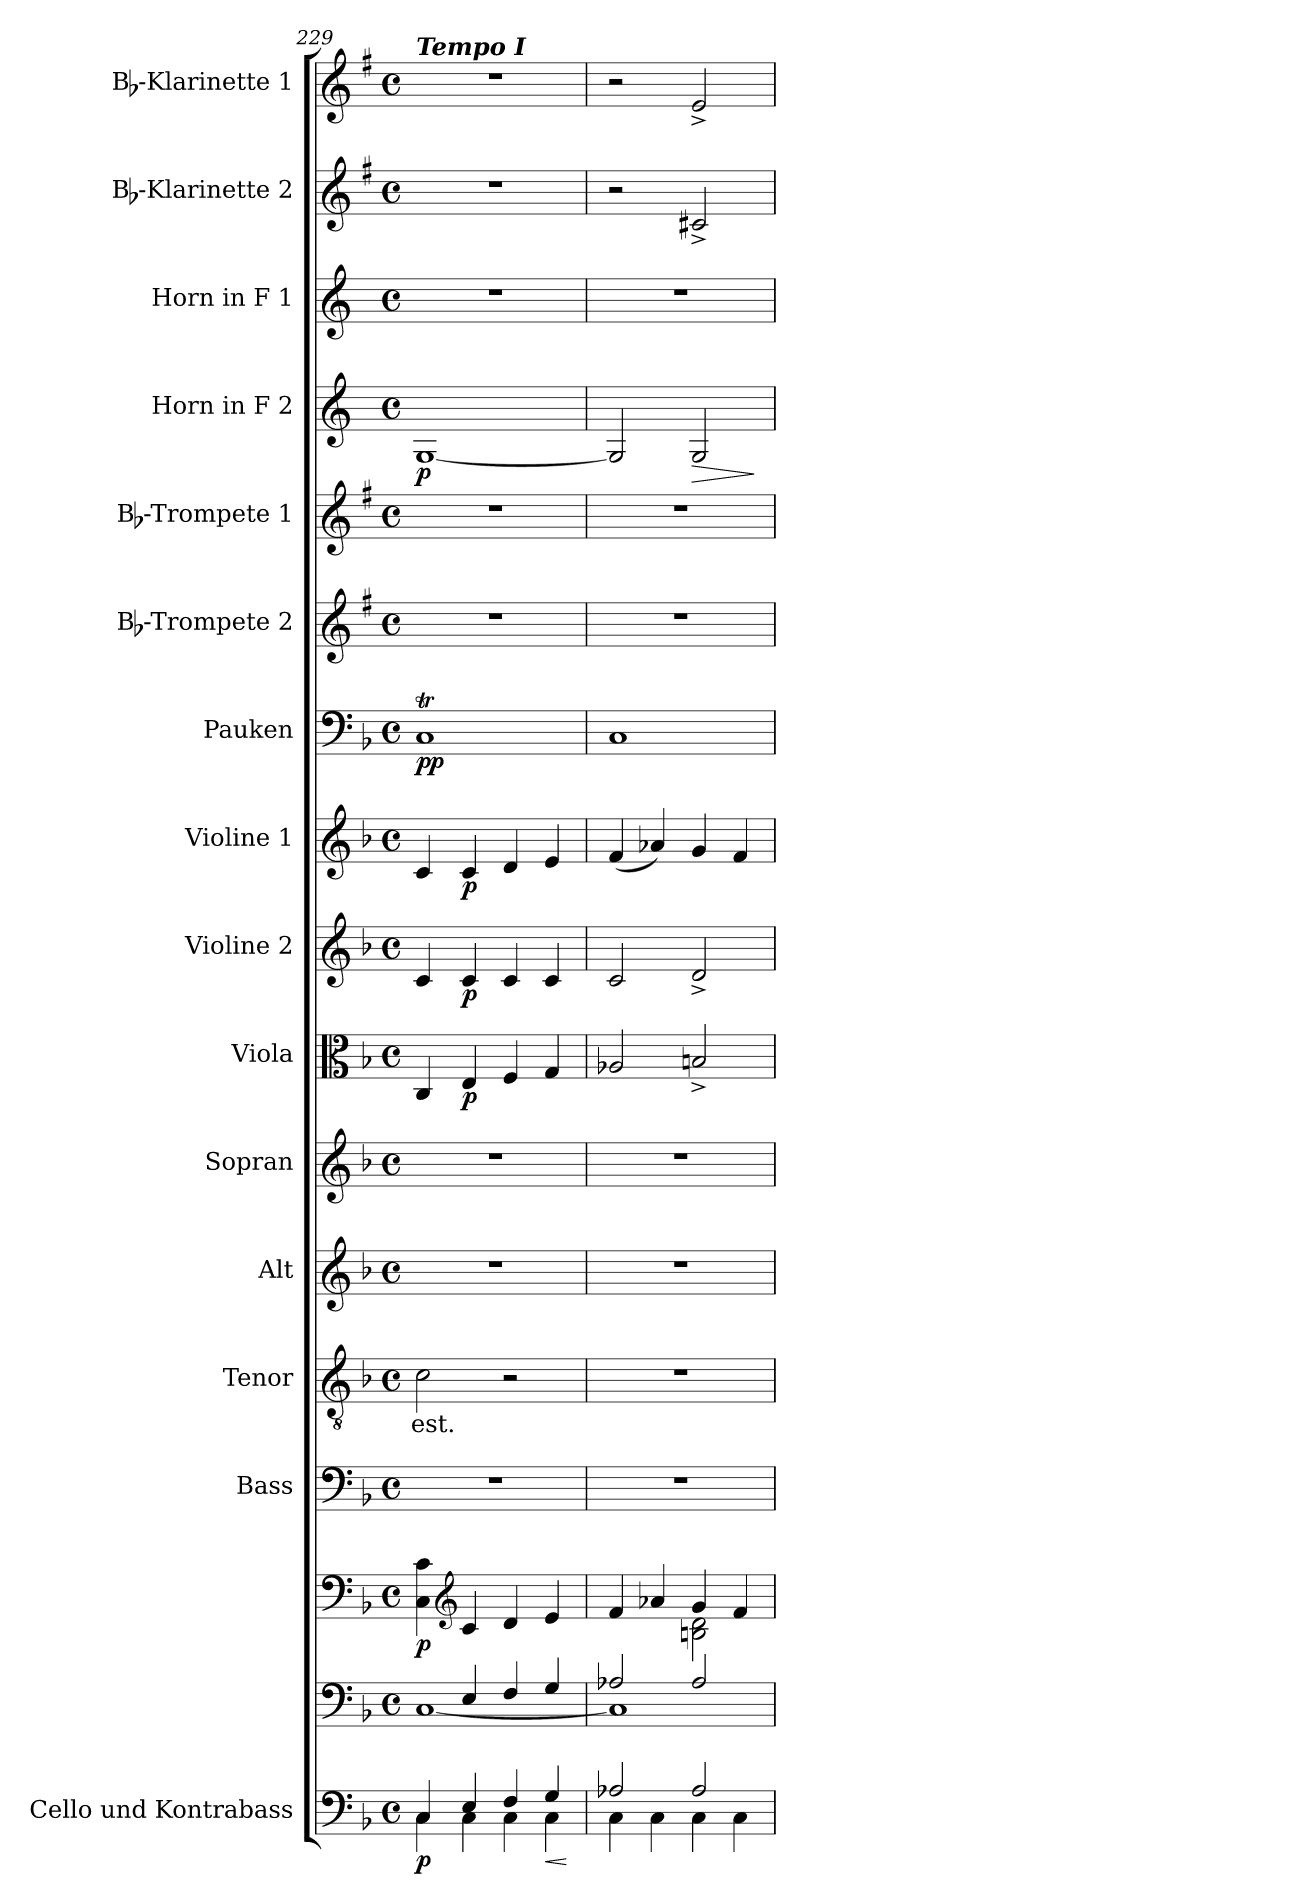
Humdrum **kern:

**kern	**dynam	**kern	**kern	**dynam	**kern	**kern	**text	**kern	**kern	**kern	**dynam	**kern	**dynam	**kern	**dynam	**kern	**dynam	**kern	**kern	**kern	**dynam	**kern	**kern	**kern
*part16	*part16	*part15	*part15	*part15	*part14	*part13	*part13	*part12	*part11	*part10	*part10	*part9	*part9	*part8	*part8	*part7	*part7	*part6	*part5	*part4	*part4	*part3	*part2	*part1
*staff17	*staff17	*staff16	*staff15	*staff15/16	*staff14	*staff13	*staff13	*staff12	*staff11	*staff10	*staff10	*staff9	*staff9	*staff8	*staff8	*staff7	*staff7	*staff6	*staff5	*staff4	*staff4	*staff3	*staff2	*staff1
*I"Cello und Kontrabass	*	*	*	*	*I"Bass	*I"Tenor	*	*I"Alt	*I"Sopran	*I"Viola	*	*I"Violine 2	*	*I"Violine 1	*	*I"Pauken	*	*I"Bb-Trompete 2	*I"Bb-Trompete 1	*I"Horn in F 2	*	*I"Horn in F 1	*I"Bb-Klarinette 2	*I"Bb-Klarinette 1
*I'Kb.	*	*	*	*	*I'B.	*I'T.	*	*I'A.	*I'S.	*I'Vla.	*	*I'Vl. 2	*	*I'Vl. 1	*	*I'Pk.	*	*I'Bb Trp. 2	*I'Bb Trp. 1	*	*	*	*I'Bb Kl. 2	*I'Bb Kl. 1
*clefF4	*	*clefF4	*clefF4	*	*clefF4	*clefGv2	*	*clefG2	*clefG2	*clefC3	*	*clefG2	*	*clefG2	*	*clefF4	*	*clefG2	*clefG2	*clefG2	*	*clefG2	*clefG2	*clefG2
*ITrd7c12	*	*	*	*	*	*	*	*	*	*	*	*	*	*	*	*	*	*ITrd1c2	*ITrd1c2	*ITrd4c7	*	*ITrd4c7	*ITrd1c2	*ITrd1c2
*k[b-]	*	*k[b-]	*k[b-]	*	*k[b-]	*k[b-]	*	*k[b-]	*k[b-]	*k[b-]	*	*k[b-]	*	*k[b-]	*	*k[b-]	*	*k[b-]	*k[b-]	*k[b-]	*	*k[b-]	*k[b-]	*k[b-]
*F:	*	*F:	*F:	*	*F:	*F:	*	*F:	*F:	*F:	*	*F:	*	*F:	*	*F:	*	*F:	*F:	*F:	*	*F:	*F:	*F:
*M4/4	*	*M4/4	*M4/4	*	*M4/4	*M4/4	*	*M4/4	*M4/4	*M4/4	*	*M4/4	*	*M4/4	*	*M4/4	*	*M4/4	*M4/4	*M4/4	*	*M4/4	*M4/4	*M4/4
*met(c)	*	*met(c)	*met(c)	*	*met(c)	*met(c)	*	*met(c)	*met(c)	*met(c)	*	*met(c)	*	*met(c)	*	*met(c)	*	*met(c)	*met(c)	*met(c)	*	*met(c)	*met(c)	*met(c)
=229	=229	=229	=229	=229	=229	=229	=229	=229	=229	=229	=229	=229	=229	=229	=229	=229	=229	=229	=229	=229	=229	=229	=229	=229
*^	*	*^	*	*	*	*	*	*	*	*	*	*	*	*	*	*	*	*	*	*	*	*	*	*
!	!	!	!	!	!	!	!	!	!	!	!	!	!	!	!	!	!	!	!	!	!	!	!	!	!	!LO:TX:a:Bi:t=Tempo I
!	!	!LO:DY:b	!	!	!	!LO:DY:b	!	!	!LO:LY:b	!	!	!	!	!	!	!	!	!	!LO:DY:b	!	!	!	!LO:DY:b	!	!	!
4CC/	4CC\	p	4ryy	[<1C	4C\ 4c\	p	1r	2c\	est.	1r	1r	4C/	.	4c/	.	4c/	.	1CT	pp	1r	1r	[1C	p	1r	1r	1r
*	*	*	*	*	*clefG2	*	*	*	*	*	*	*	*	*	*	*	*	*	*	*	*	*	*	*	*	*
!	!	!	!	!	!	!	!	!	!	!	!	!	!LO:DY:b	!	!LO:DY:b	!	!LO:DY:b	!	!	!	!	!	!	!	!	!
4EE/	4CC\	.	4E/	.	4c/	.	.	.	.	.	.	4E/	p	4c/	p	4c/	p	.	.	.	.	.	.	.	.	.
4FF/	4CC\	.	4F/	.	4d/	.	.	2r	.	.	.	4F/	.	4c/	.	4d/	.	.	.	.	.	.	.	.	.	.
!	!	!LO:HP:b	!	!	!	!	!	!	!	!	!	!	!	!	!	!	!	!	!	!	!	!	!	!	!	!
4GG/	4CC\	<	4G/	.	4e/	.	.	.	.	.	.	4G/	.	4c/	.	4e/	.	.	.	.	.	.	.	.	.	.
*v	*v	*	*	*	*	*	*	*	*	*	*	*	*	*	*	*	*	*	*	*	*	*	*	*	*	*
*	*	*v	*v	*	*	*	*	*	*	*	*	*	*	*	*	*	*	*	*	*	*	*	*	*	*
.	[	.	.	.	.	.	.	.	.	.	.	.	.	.	.	.	.	.	.	.	.	.	.	.
=230	=230	=230	=230	=230	=230	=230	=230	=230	=230	=230	=230	=230	=230	=230	=230	=230	=230	=230	=230	=230	=230	=230	=230	=230
*^	*	*^	*^	*	*	*	*	*	*	*	*	*	*	*	*	*	*	*	*	*	*	*	*	*
2AA-X/	4CC\	.	2A-X/	1C]	4f/	2ryy	.	1r	1r	.	1r	1r	2A-X/	.	2c/	.	(<4f/	.	1C	.	1r	1r	2C/]	.	1r	2r	2r
.	4CC\	.	.	.	4a-X/	.	.	.	.	.	.	.	.	.	.	.	4a-X/)	.	.	.	.	.	.	.	.	.	.
!	!	!	!	!	!	!	!	!	!	!	!	!	!	!	!	!	!	!	!	!	!	!	!	!LO:HP:b	!	!	!
2AA-/	4CC\	.	2A-/	.	4g/	2Bn\ 2d\	.	.	.	.	.	.	2Bn^</	.	2d^>/	.	4g/	.	.	.	.	.	2C/	>	.	2Bn^</	2d^>/
.	4CC\	.	.	.	4f/	.	.	.	.	.	.	.	.	.	.	.	4f/	.	.	.	.	.	.	.	.	.	.
*v	*v	*	*	*	*	*	*	*	*	*	*	*	*	*	*	*	*	*	*	*	*	*	*	*	*	*	*
*	*	*v	*v	*	*	*	*	*	*	*	*	*	*	*	*	*	*	*	*	*	*	*	*	*	*	*
*	*	*	*v	*v	*	*	*	*	*	*	*	*	*	*	*	*	*	*	*	*	*	*	*	*	*
.	.	.	.	.	.	.	.	.	.	.	.	.	.	.	.	.	.	.	.	.	]	.	.	.
=	=	=	=	=	=	=	=	=	=	=	=	=	=	=	=	=	=	=	=	=	=	=	=	=
*-	*-	*-	*-	*-	*-	*-	*-	*-	*-	*-	*-	*-	*-	*-	*-	*-	*-	*-	*-	*-	*-	*-	*-	*-
